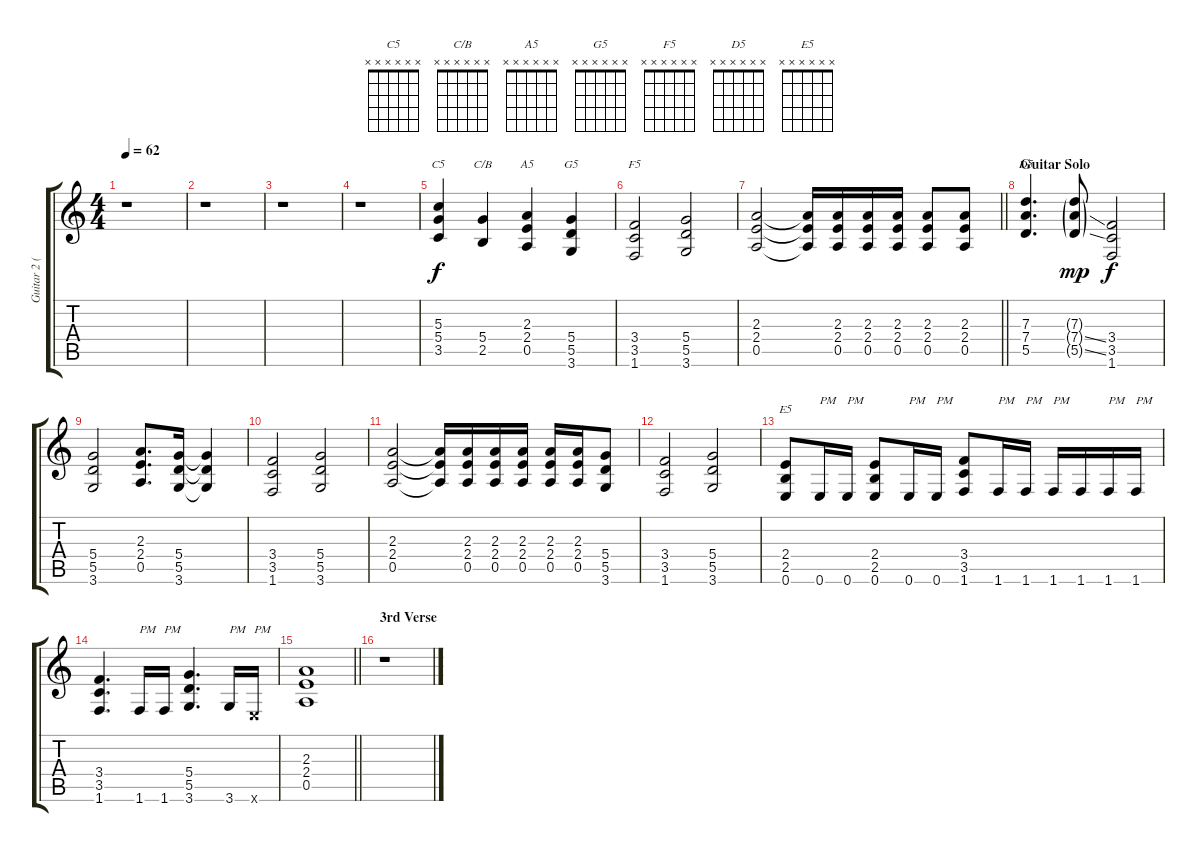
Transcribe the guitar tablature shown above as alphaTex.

\track ("Guitar 2 (Izzy)" "Guitar 2 (") {instrument overdrivenguitar}
\staff {score tabs}
\tuning (E4 B3 G3 D3 A2 E2) {hide}
\chord ("C5" x x x x x x)
\chord ("C/B" x x x x x x)
\chord ("A5" x x x x x x)
\chord ("G5" x x x x x x)
\chord ("F5" x x x x x x)
\chord ("D5" x x x x x x)
\chord ("E5" x x x x x x)
\ts (4 4)
\tempo 62
\clef g2
\ks c
r.1{dy f} |
r.1 |
r.1 |
r.1 |
(5.3 5.4 3.5).4{ch "C5"} (5.4 2.5).4{ch "C/B"} (2.3 2.4 0.5).4{ch "A5"} (5.4 5.5 3.6).4{ch "G5"} |
(3.4 3.5 1.6).2{ch "F5"} (5.4 5.5 3.6).2 |
\barLineRight lightlight
(2.3 2.4 0.5).2 (2.3{t} 2.4{t} 0.5{t}).16 (2.3 2.4 0.5).16 (2.3 2.4 0.5).16 (2.3 2.4 0.5).16 (2.3 2.4 0.5).8 (2.3 2.4 0.5).8 |
\section ("" "Guitar Solo")
(7.3 7.4 5.5).4{d ch "D5"} (7.3{g} 7.4{ss g} 5.5{ss g}).8{dy mp} (3.4 3.5 1.6).2{dy f} |
(5.4 5.5 3.6).2 (2.3 2.4 0.5).8{d} (5.4 5.5 3.6).16 (5.4{t} 5.5{t} 3.6{t}).4 |
(3.4 3.5 1.6).2 (5.4 5.5 3.6).2 |
(2.3 2.4 0.5).2 (2.3{t} 2.4{t} 0.5{t}).16 (2.3 2.4 0.5).16 (2.3 2.4 0.5).16 (2.3 2.4 0.5).16 (2.3 2.4 0.5).16 (2.3 2.4 0.5).16 (5.4 5.5 3.6).8 |
(3.4 3.5 1.6).2 (5.4 5.5 3.6).2 |
(2.4 2.5 0.6).8{ch "E5"} 0.6.16{txt "PM"} 0.6.16{txt "PM"} (2.4 2.5 0.6).8 0.6.16{txt "PM"} 0.6.16{txt "PM"} (3.4 3.5 1.6).8 1.6.16{txt "PM"} 1.6.16{txt "PM"} 1.6.16{txt "PM"} 1.6.16 1.6.16{txt "PM"} 1.6.16{txt "PM"} |
(3.4 3.5 1.6).4{d} 1.6.16{txt "PM"} 1.6.16{txt "PM"} (5.4 5.5 3.6).4{d} 3.6.16{txt "PM"} 0.6{x}.16{txt "PM"} |
\barLineRight lightlight
(2.3 2.4 0.5).1 |
\section ("" "3rd Verse")
r.1
